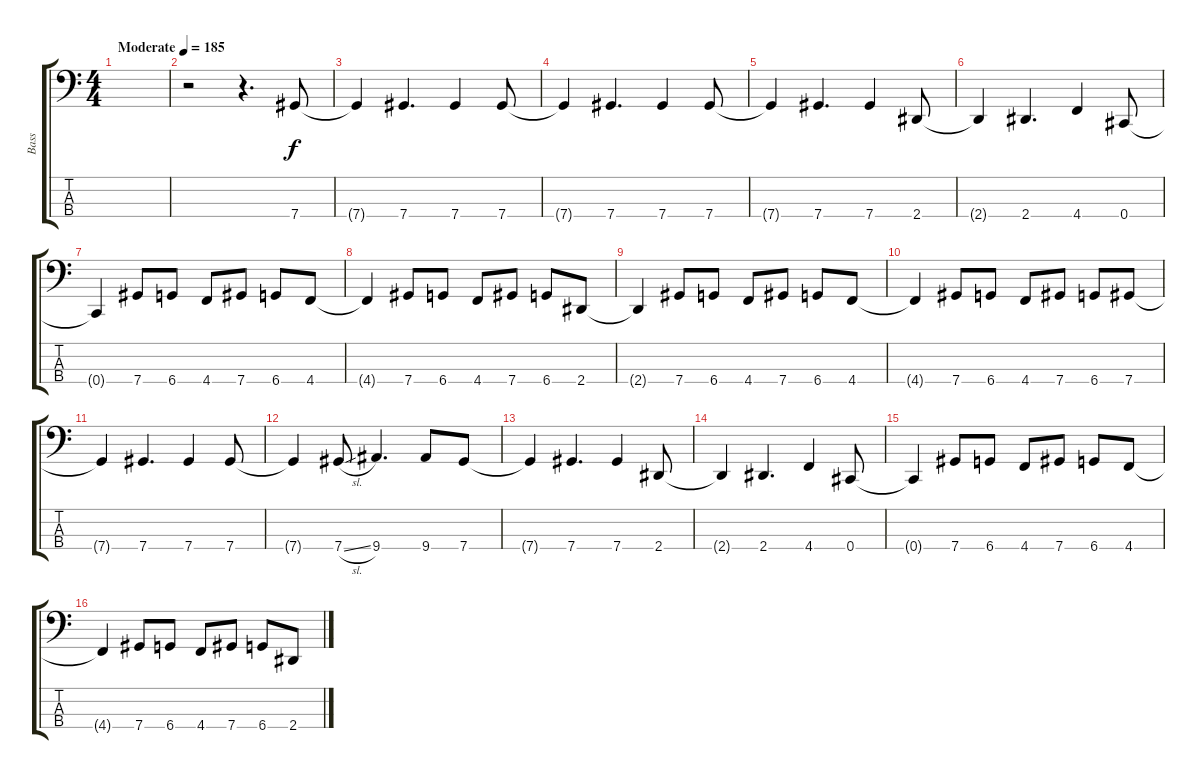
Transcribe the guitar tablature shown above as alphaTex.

\track ("Bass" "Bass") {instrument electricbassfinger}
\staff {score tabs}
\tuning (Gb2 Db2 Ab1 Db1) {hide}
\ts (4 4)
\tempo (185 "Moderate")
\clef f4
\ks c
|
r.2 r.4{d} 7.4.8 |
7.4{t}.4 7.4.4{d} 7.4.4 7.4.8 |
7.4{t}.4 7.4.4{d} 7.4.4 7.4.8 |
7.4{t}.4 7.4.4{d} 7.4.4 2.4.8 |
2.4{t}.4 2.4.4{d} 4.4.4 0.4.8 |
0.4{t}.4 7.4.8 6.4.8 4.4.8 7.4.8 6.4.8 4.4.8 |
4.4{t}.4 7.4.8 6.4.8 4.4.8 7.4.8 6.4.8 2.4.8 |
2.4{t}.4 7.4.8 6.4.8 4.4.8 7.4.8 6.4.8 4.4.8 |
4.4{t}.4 7.4.8 6.4.8 4.4.8 7.4.8 6.4.8 7.4.8 |
7.4{t}.4 7.4.4{d} 7.4.4 7.4.8 |
7.4{t}.4 7.4{sl}.8 9.4.4{d} 9.4.8 7.4.8 |
7.4{t}.4 7.4.4{d} 7.4.4 2.4.8 |
2.4{t}.4 2.4.4{d} 4.4.4 0.4.8 |
0.4{t}.4 7.4.8 6.4.8 4.4.8 7.4.8 6.4.8 4.4.8 |
4.4{t}.4 7.4.8 6.4.8 4.4.8 7.4.8 6.4.8 2.4.8
